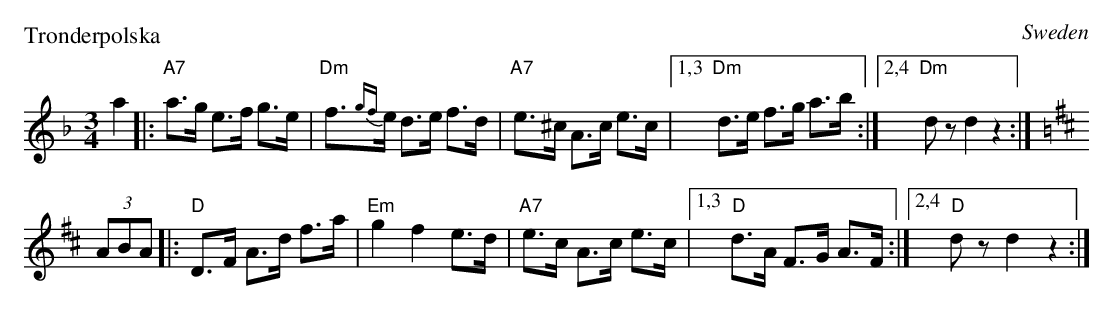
X:1
P: Tr\onderpolska
O: Sweden
M: 3/4
L: 1/8
K: Dm
a2 \
|: "A7"a>g e>f g>e | "Dm"f>{gf}e d>e f>d | "A7"e>^c A>c e>c |1,3 "Dm"d>e f>g a>b :|2,4 "Dm"dz d2 z2 :|
K: D
(3ABA \
|: "D"D>F A>d f>a | "Em"g2 f2 e>d | "A7"e>c A>c e>c |1,3 "D"d>A F>G A>F :|2,4 "D"dz d2 z2 :|
